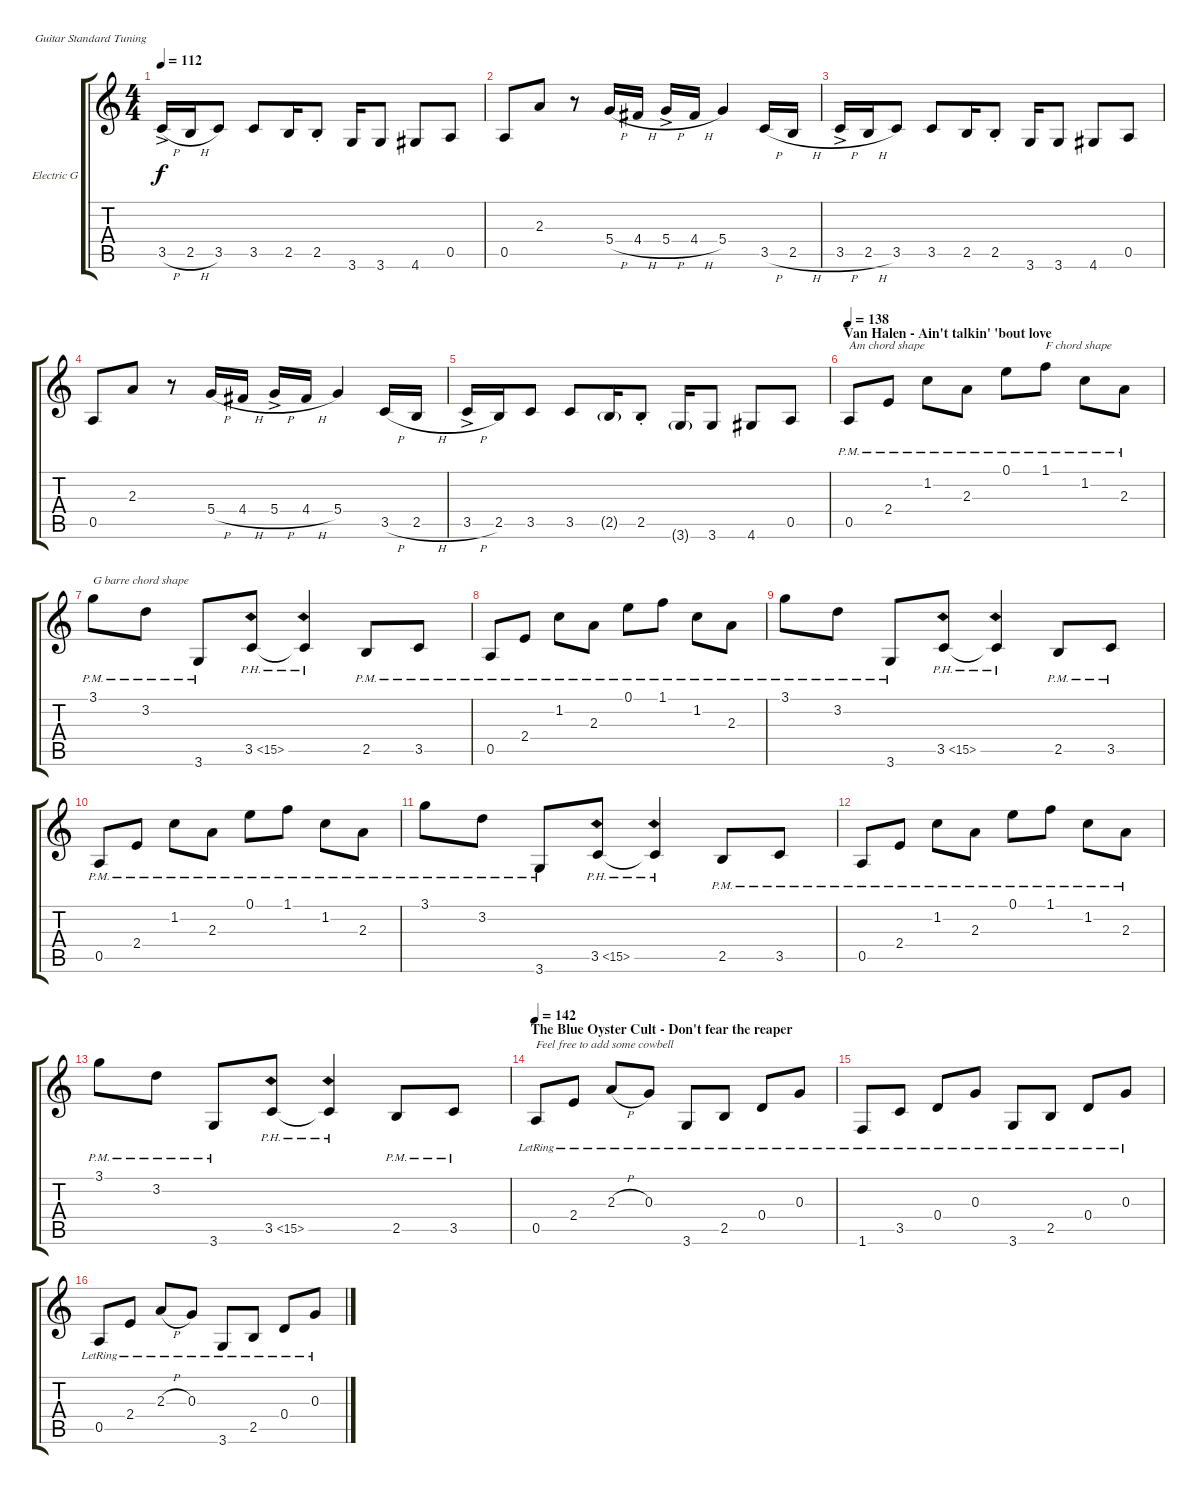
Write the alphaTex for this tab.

\defaultSystemsLayout 4
\bracketExtendMode groupsimilarinstruments
\firstSystemTrackNameOrientation horizontal
\otherSystemsTrackNameOrientation horizontal
\track ("Electric Guitar" "Electric G") {instrument electricguitarclean}
\staff {score tabs}
\tuning (E4 B3 G3 D3 A2 E2)
\ts (4 4)
\tempo 112
\clef g2
\ks c
3.5{h ac}.16{dy f} 2.5{h}.16 3.5.8 3.5.8 2.5.16 2.5{st}.8 3.6.16 3.6.8 4.6.8 0.5.8 |
0.5.8 2.3.8 r.8 5.4{h}.16 4.4{h}.16 5.4{h ac}.16 4.4{h}.16 5.4.4 3.5{h}.16 2.5{h}.16 |
3.5{h ac}.16 2.5{h}.16 3.5.8 3.5.8 2.5.16 2.5{st}.8 3.6.16 3.6.8 4.6.8 0.5.8 |
0.5.8 2.3.8 r.8 5.4{h}.16 4.4{h}.16 5.4{h ac}.16 4.4{h}.16 5.4.4 3.5{h}.16 2.5{h}.16 |
3.5{h ac}.16 2.5.16 3.5.8 3.5.8 2.5{g}.16 2.5{st}.8 3.6{g}.16 3.6.8 4.6.8 0.5.8 |
\section ("" "Van Halen - Ain't talkin' 'bout love")
\tempo 138
0.5{pm}.8{txt "Am chord shape"} 2.4{pm}.8 1.2{pm}.8 2.3{pm}.8 0.1{pm}.8 1.1{pm}.8{txt "F chord shape"} 1.2{pm}.8 2.3{pm}.8 |
3.1{pm}.8{txt "G barre chord shape"} 3.2{pm}.8 3.6{pm}.8 3.5{ph 12}.8 3.5{ph 12 t}.4 2.5{pm}.8 3.5{pm}.8 |
0.5{pm}.8 2.4{pm}.8 1.2{pm}.8 2.3{pm}.8 0.1{pm}.8 1.1{pm}.8 1.2{pm}.8 2.3{pm}.8 |
3.1{pm}.8 3.2{pm}.8 3.6{pm}.8 3.5{ph 12}.8 3.5{ph 12 t}.4 2.5{pm}.8 3.5{pm}.8 |
0.5{pm}.8 2.4{pm}.8 1.2{pm}.8 2.3{pm}.8 0.1{pm}.8 1.1{pm}.8 1.2{pm}.8 2.3{pm}.8 |
3.1{pm}.8 3.2{pm}.8 3.6{pm}.8 3.5{ph 12}.8 3.5{ph 12 t}.4 2.5{pm}.8 3.5{pm}.8 |
0.5{pm}.8 2.4{pm}.8 1.2{pm}.8 2.3{pm}.8 0.1{pm}.8 1.1{pm}.8 1.2{pm}.8 2.3{pm}.8 |
3.1{pm}.8 3.2{pm}.8 3.6{pm}.8 3.5{ph 12}.8 3.5{ph 12 t}.4 2.5{pm}.8 3.5{pm}.8 |
\section ("" "The Blue Oyster Cult - Don't fear the reaper")
\tempo 142
0.5{lr}.8{txt "Feel free to add some cowbell"} 2.4{lr}.8 2.3{h lr}.8 0.3{lr}.8 3.6{lr}.8 2.5{lr}.8 0.4{lr}.8 0.3{lr}.8 |
1.6{lr}.8 3.5{lr}.8 0.4{lr}.8 0.3{lr}.8 3.6{lr}.8 2.5{lr}.8 0.4{lr}.8 0.3{lr}.8 |
0.5{lr}.8 2.4{lr}.8 2.3{h lr}.8 0.3{lr}.8 3.6{lr}.8 2.5{lr}.8 0.4{lr}.8 0.3{lr}.8
